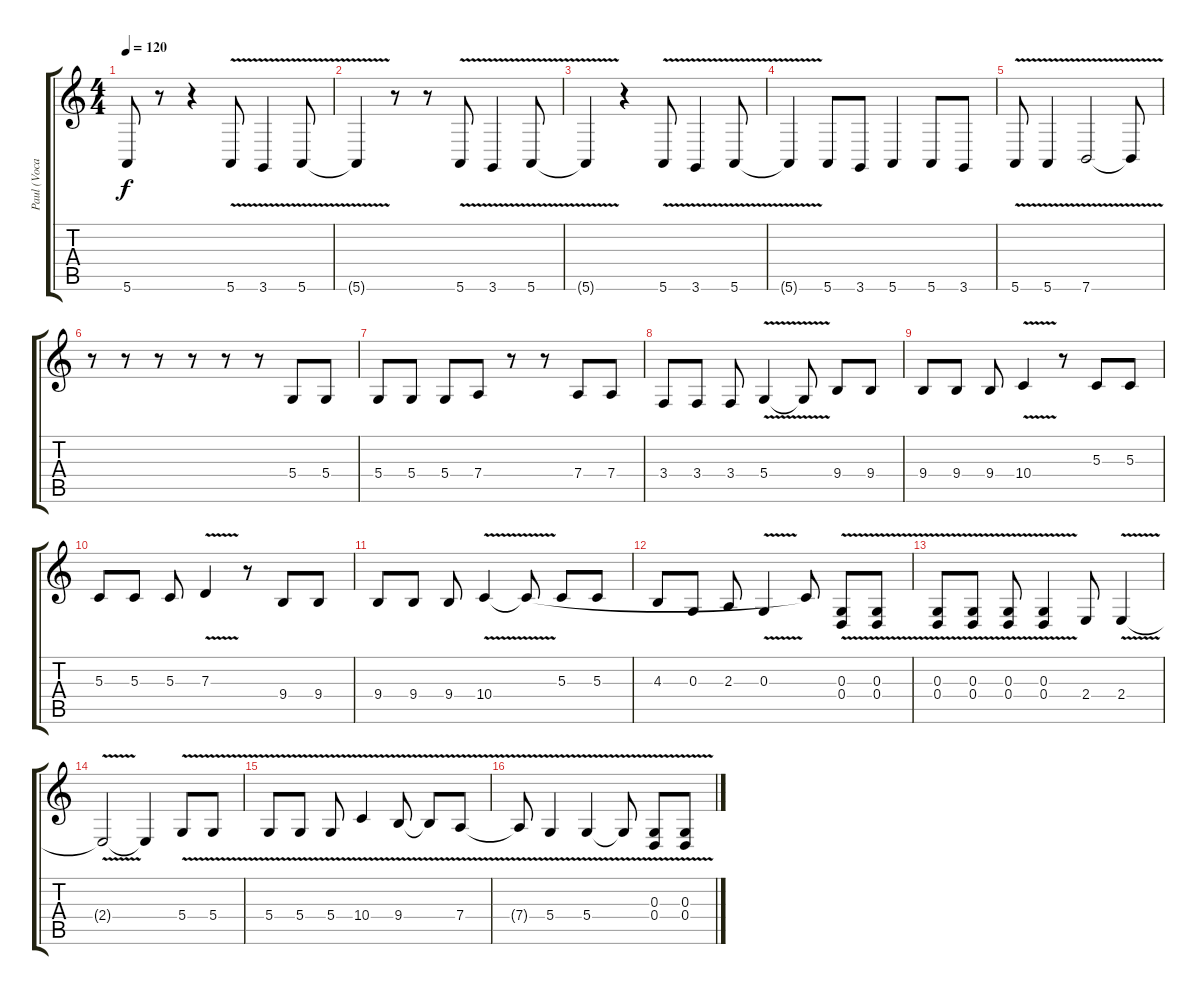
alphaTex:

\track ("Paul (Vocals)" "Paul (Voca") {instrument electricgrandpiano}
\staff {score tabs}
\tuning (E4 B3 G3 D3 A2 E2) {hide}
\ts (4 4)
\tempo 120
\clef g2
\ks c
5.6{t}.8{dy f} r.8 r.4 5.6{v}.8 3.6{v}.4 5.6{v}.8 |
5.6{t}.4 r.8 r.8 5.6{v}.8 3.6{v}.4 5.6{v}.8 |
5.6{t}.4 r.4 5.6{v}.8 3.6{v}.4 5.6{v}.8 |
5.6{t}.4 5.6.8 3.6.8 5.6.4 5.6.8 3.6.8 |
5.6{v}.8 5.6{v}.4 7.6{v}.2 7.6{t}.8 |
r.8 r.8 r.8 r.8 r.8 r.8 5.4.8 5.4.8 |
5.4.8 5.4.8 5.4.8 7.4.8 r.8 r.8 7.4.8 7.4.8 |
3.4.8 3.4.8 3.4.8 5.4{v}.4 5.4{t}.8 9.4.8 9.4.8 |
9.4.8 9.4.8 9.4.8 10.4{v}.4 r.8 5.3.8 5.3.8 |
5.3.8 5.3.8 5.3.8 7.3{v}.4 r.8 9.4.8 9.4.8 |
9.4.8 9.4.8 9.4.8 10.4{v}.4 10.4{t}.8 5.3.8 5.3.8 |
4.3.8 0.3.8 2.3.8 0.3{v}.4 10.4{t}.8 (0.3{v} 0.4).8 (0.3{v} 0.4).8 |
(0.3{v} 0.4).8 (0.3{v} 0.4).8 (0.3{v} 0.4).8 (0.3{v} 0.4).4 2.4.8 2.4{v}.4 |
2.4{t}.2 2.4{t}.4 5.4{v}.8 5.4{v}.8 |
5.4{v}.8 5.4{v}.8 5.4{v}.8 10.4{v}.4 9.4{v}.8 9.4{t}.8 7.4{v}.8 |
7.4{t}.8 5.4{v}.4 5.4{v}.4 5.4{t}.8 (0.3{v} 0.4).8 (0.3{v} 0.4).8
